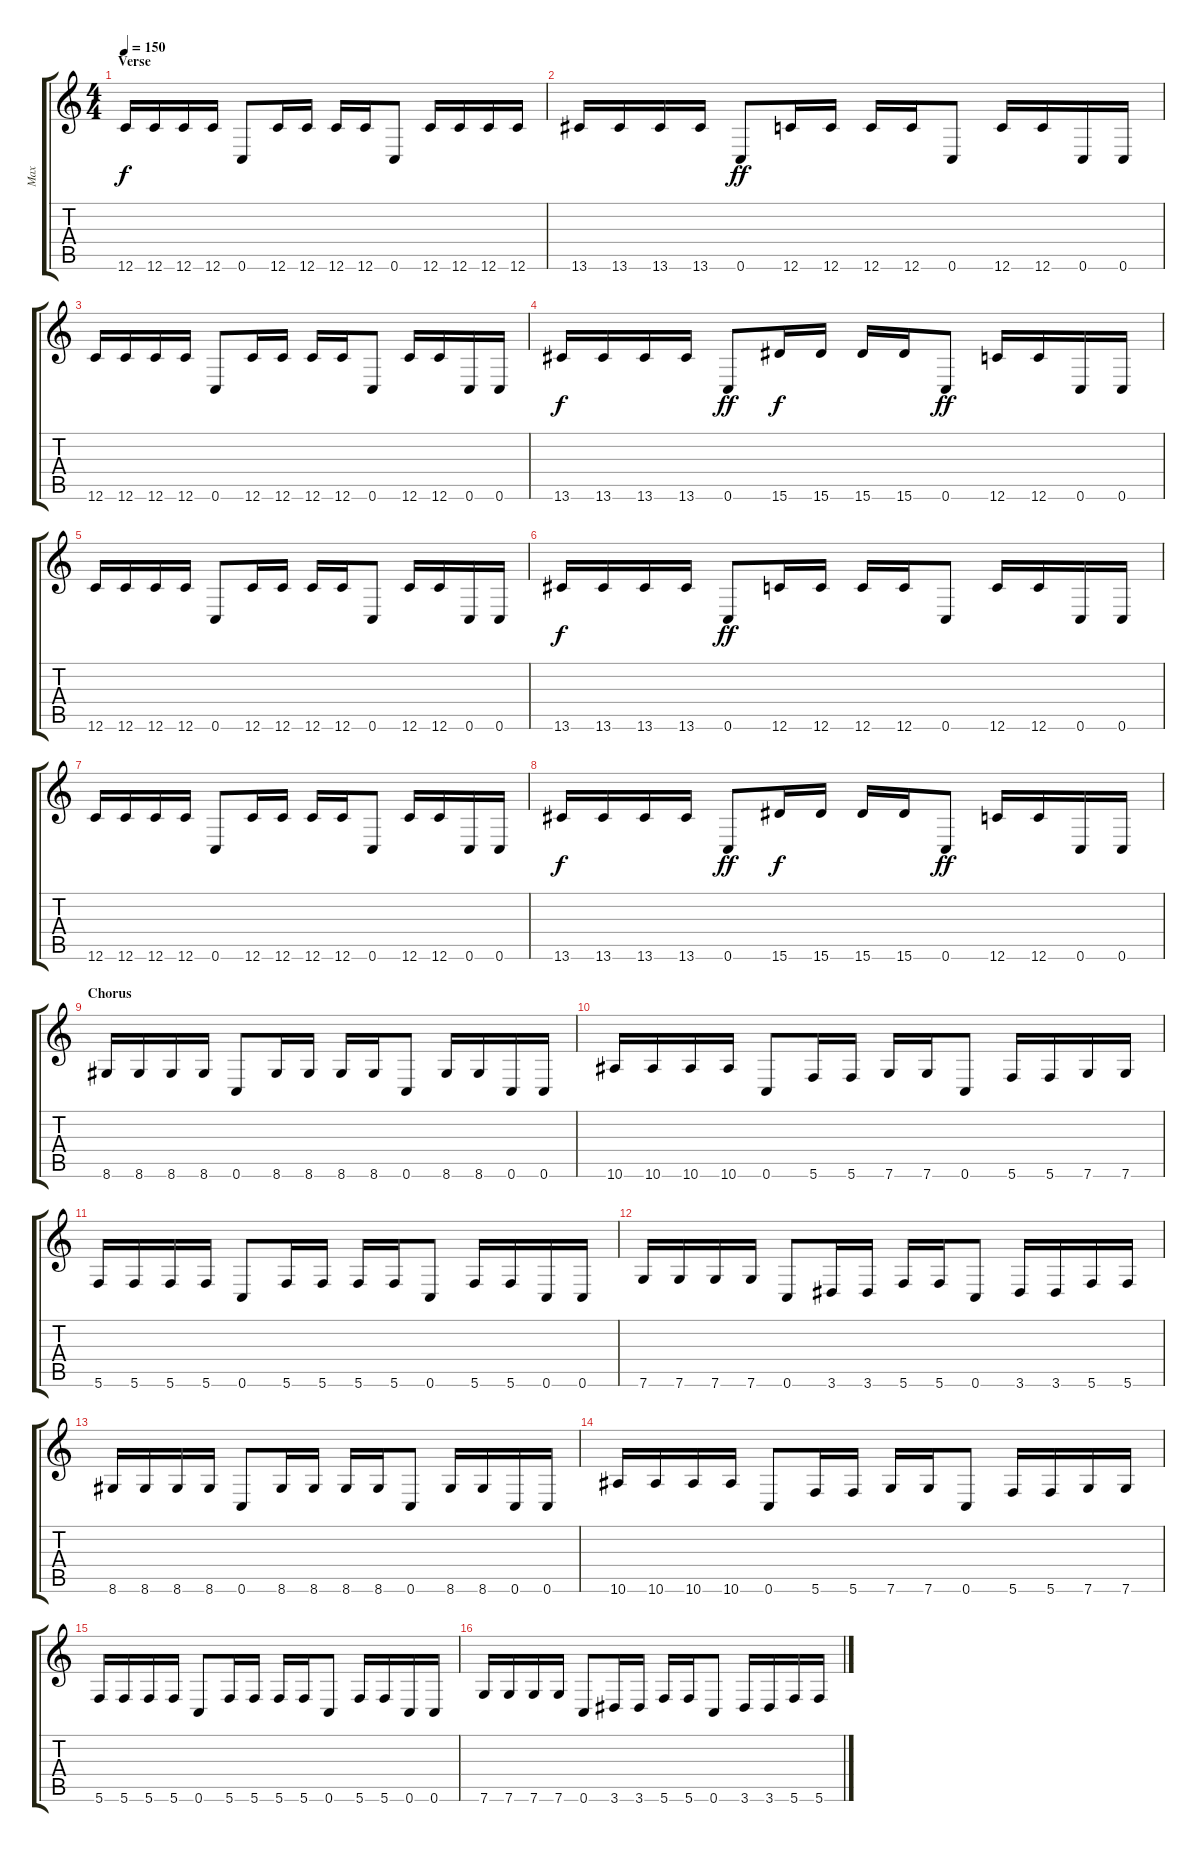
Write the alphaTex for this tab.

\track ("Max" "Max") {instrument distortionguitar}
\staff {score tabs}
\tuning (D4 A3 F3 C3 G2 C2) {hide}
\ts (4 4)
\section ("" "Verse")
\tempo 150
\clef g2
\ks c
12.6.16{dy f} 12.6.16 12.6.16 12.6.16 0.6.8 12.6.16 12.6.16 12.6.16 12.6.16 0.6.8 12.6.16 12.6.16 12.6.16 12.6.16 |
13.6.16 13.6.16 13.6.16 13.6.16 0.6.8{dy ff} 12.6.16 12.6.16 12.6.16 12.6.16 0.6.8 12.6.16 12.6.16 0.6.16 0.6.16 |
12.6.16 12.6.16 12.6.16 12.6.16 0.6.8 12.6.16 12.6.16 12.6.16 12.6.16 0.6.8 12.6.16 12.6.16 0.6.16 0.6.16 |
13.6.16{dy f} 13.6.16 13.6.16 13.6.16 0.6.8{dy ff} 15.6.16{dy f} 15.6.16 15.6.16 15.6.16 0.6.8{dy ff} 12.6.16 12.6.16 0.6.16 0.6.16 |
12.6.16 12.6.16 12.6.16 12.6.16 0.6.8 12.6.16 12.6.16 12.6.16 12.6.16 0.6.8 12.6.16 12.6.16 0.6.16 0.6.16 |
13.6.16{dy f} 13.6.16 13.6.16 13.6.16 0.6.8{dy ff} 12.6.16 12.6.16 12.6.16 12.6.16 0.6.8 12.6.16 12.6.16 0.6.16 0.6.16 |
12.6.16 12.6.16 12.6.16 12.6.16 0.6.8 12.6.16 12.6.16 12.6.16 12.6.16 0.6.8 12.6.16 12.6.16 0.6.16 0.6.16 |
13.6.16{dy f} 13.6.16 13.6.16 13.6.16 0.6.8{dy ff} 15.6.16{dy f} 15.6.16 15.6.16 15.6.16 0.6.8{dy ff} 12.6.16 12.6.16 0.6.16 0.6.16 |
\section ("" "Chorus")
8.6.16 8.6.16 8.6.16 8.6.16 0.6.8 8.6.16 8.6.16 8.6.16 8.6.16 0.6.8 8.6.16 8.6.16 0.6.16 0.6.16 |
10.6.16 10.6.16 10.6.16 10.6.16 0.6.8 5.6.16 5.6.16 7.6.16 7.6.16 0.6.8 5.6.16 5.6.16 7.6.16 7.6.16 |
5.6.16 5.6.16 5.6.16 5.6.16 0.6.8 5.6.16 5.6.16 5.6.16 5.6.16 0.6.8 5.6.16 5.6.16 0.6.16 0.6.16 |
7.6.16 7.6.16 7.6.16 7.6.16 0.6.8 3.6.16 3.6.16 5.6.16 5.6.16 0.6.8 3.6.16 3.6.16 5.6.16 5.6.16 |
8.6.16 8.6.16 8.6.16 8.6.16 0.6.8 8.6.16 8.6.16 8.6.16 8.6.16 0.6.8 8.6.16 8.6.16 0.6.16 0.6.16 |
10.6.16 10.6.16 10.6.16 10.6.16 0.6.8 5.6.16 5.6.16 7.6.16 7.6.16 0.6.8 5.6.16 5.6.16 7.6.16 7.6.16 |
5.6.16 5.6.16 5.6.16 5.6.16 0.6.8 5.6.16 5.6.16 5.6.16 5.6.16 0.6.8 5.6.16 5.6.16 0.6.16 0.6.16 |
7.6.16 7.6.16 7.6.16 7.6.16 0.6.8 3.6.16 3.6.16 5.6.16 5.6.16 0.6.8 3.6.16 3.6.16 5.6.16 5.6.16
